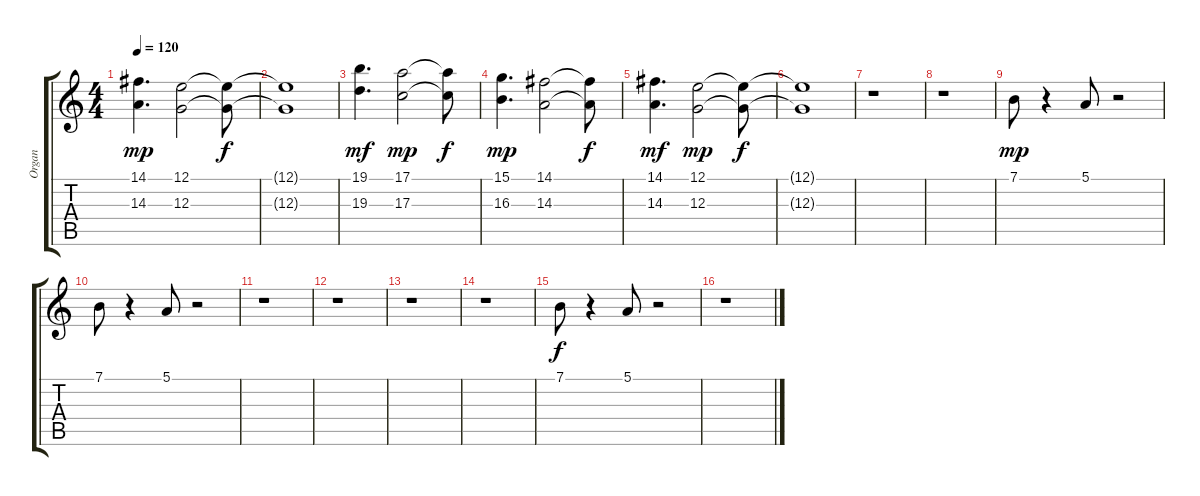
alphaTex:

\track ("Organ" "Organ") {instrument drawbarorgan}
\staff {score tabs}
\tuning (E4 B3 G3 D3 A2 E2) {hide}
\ts (4 4)
\tempo 120
\clef g2
\ks c
(14.1 14.3).4{d dy mp} (12.1 12.3).2 (12.1{t} 12.3{t}).8{dy f} |
(12.1{t} 12.3{t}).1 |
(19.1 19.3).4{d dy mf} (17.1 17.3).2{dy mp} (17.1{t} 17.3{t}).8{dy f} |
(15.1 16.3).4{d dy mp} (14.1 14.3).2 (14.1{t} 14.3{t}).8{dy f} |
(14.1 14.3).4{d dy mf} (12.1 12.3).2{dy mp} (12.1{t} 12.3{t}).8{dy f} |
(12.1{t} 12.3{t}).1 |
r.1 |
r.1 |
7.1.8{dy mp} r.4 5.1.8 r.2 |
7.1.8 r.4 5.1.8 r.2 |
r.1 |
r.1 |
r.1 |
r.1 |
7.1.8{dy f} r.4 5.1.8 r.2 |
r.1
